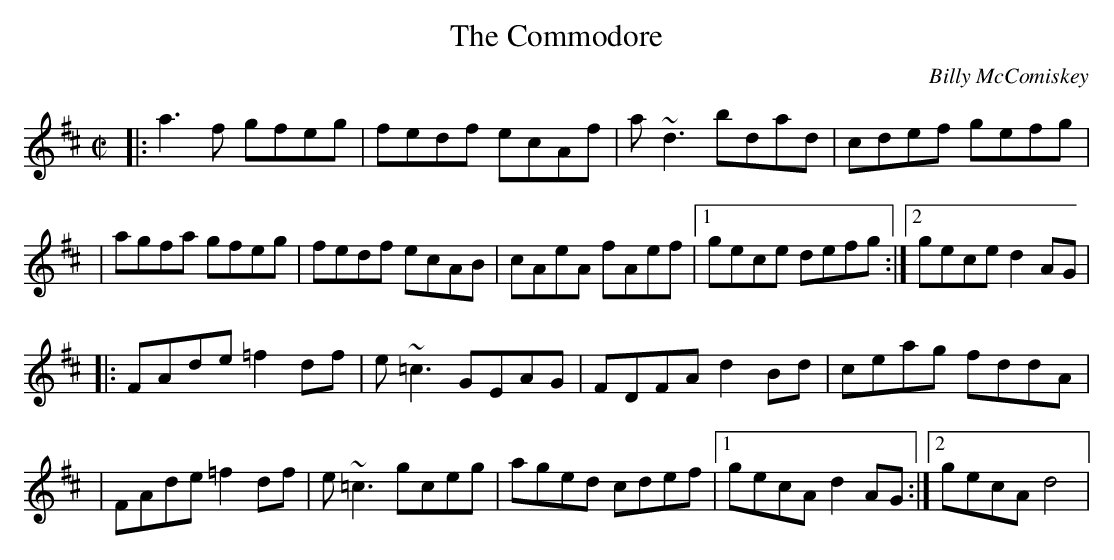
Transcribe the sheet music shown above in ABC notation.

X:1
T:Commodore, The
C:Billy McComiskey
M:C|
K:D
|: a3f gfeg | fedf ecAf | a~d3 bdad | cdef gefg |
| agfa gfeg | fedf ecAB | cAeA fAef |1 gece defg :|2 gece d2AG |
|: FAde =f2df | e~=c3 GEAG | FDFA d2Bd | ceag fddA |
| FAde =f2df | e~=c3 gceg | aged cdef |1 gecA d2AG :|2 gecA d4 |
